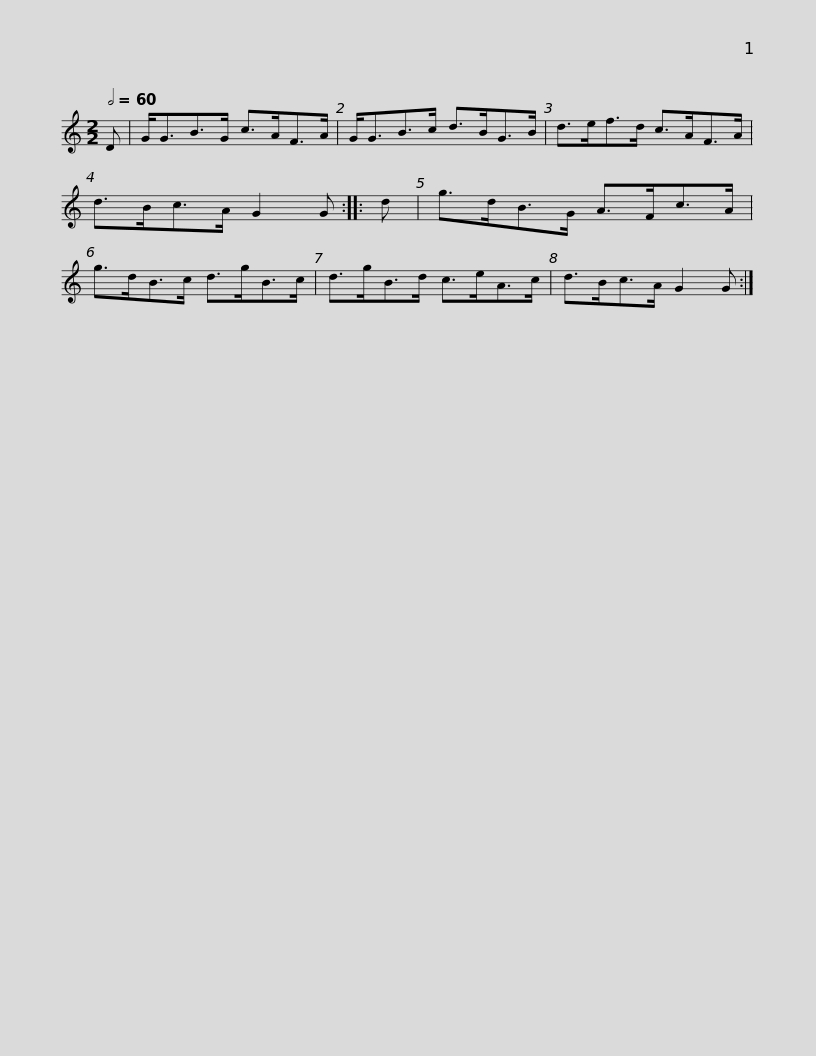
X:1
L:1/8
Q:1/2=60
M:2/2
I:linebreak $
K:C
V:1 treble
V:1
 D | G<GB>G c>AF>A | G<GB>c d>BG>B | d>ef>d c>AF>A | d>Bc>A G2 G :: %5
 d |$ g>dB>G A>Fc>A | g>dB>c d>gB>c | d>gB>d c>eA>c | d>Bc>A G2 G :| %10
